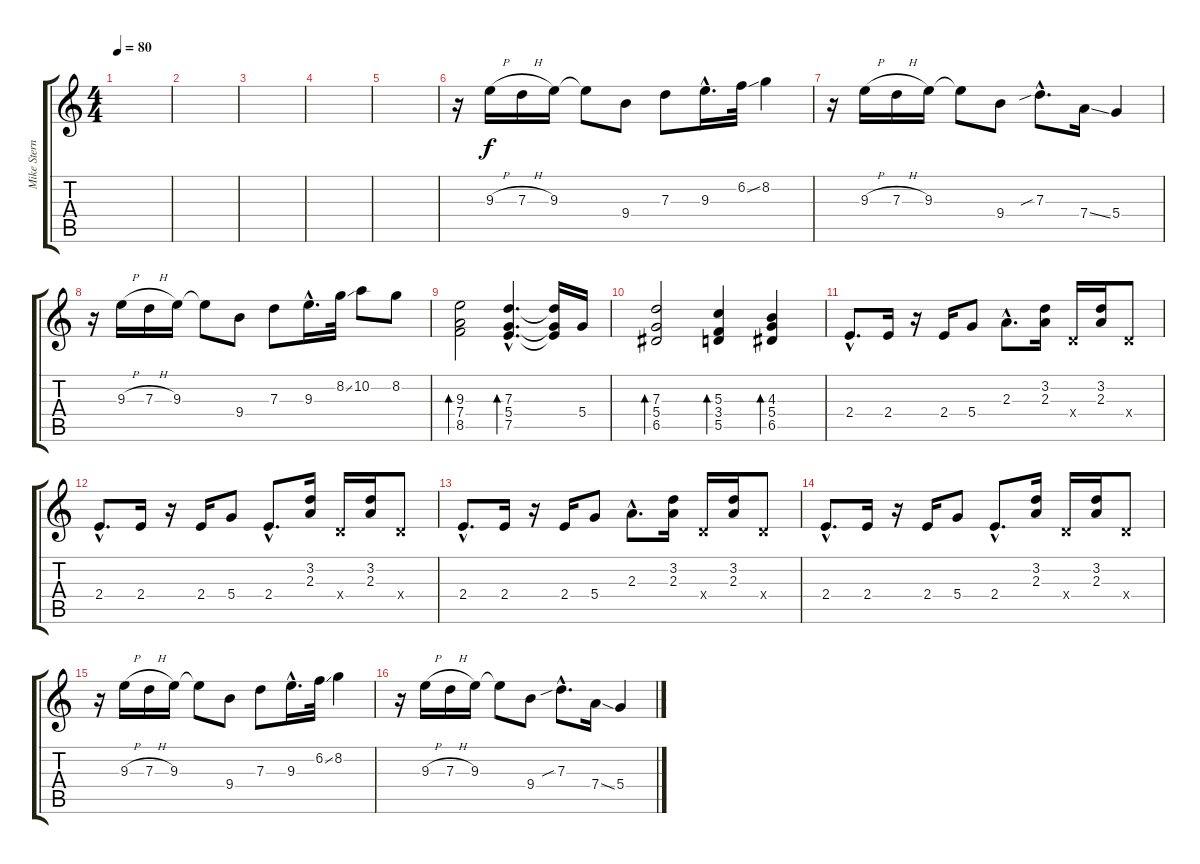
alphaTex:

\track ("Mike Stern" "Mike Stern") {instrument electricguitarjazz}
\staff {score tabs}
\tuning (E4 B3 G3 D3 A2 E2) {hide}
\ts (4 4)
\tempo 80
\clef g2
\ks c
|
|
|
|
|
r.16 9.3{h}.16 7.3{h}.16 9.3.16 9.3{t}.8 9.4.8 7.3.8 9.3{hac}.16{d} 6.2{ss}.32 8.2.4 |
r.16 9.3{h}.16 7.3{h}.16 9.3.16 9.3{t}.8 9.4.8 7.3{sib hac}.8{d} 7.4{ss}.16 5.4.4 |
r.16 9.3{h}.16 7.3{h}.16 9.3.16 9.3{t}.8 9.4.8 7.3.8 9.3{hac}.16{d} 8.2{ss}.32 10.2.8 8.2.8 |
(9.3 7.4 8.5).2{bd 60} (7.3{hac} 5.4{hac} 7.5{hac}).4{d bd 60} (7.3{t} 5.4{t} 7.5{t}).16 5.4.16 |
(7.3 5.4 6.5).2{bd 60} (5.3 3.4 5.5).4{bd 60} (4.3 5.4 6.5).4{bd 60} |
2.4{hac}.8{d} 2.4.16 r.16 2.4.16 5.4.8 2.3{hac}.8{d} (3.2 2.3).16 0.4{x}.16 (3.2 2.3).16 0.4{x}.8 |
2.4{hac}.8{d} 2.4.16 r.16 2.4.16 5.4.8 2.4{hac}.8{d} (3.2 2.3).16 0.4{x}.16 (3.2 2.3).16 0.4{x}.8 |
2.4{hac}.8{d} 2.4.16 r.16 2.4.16 5.4.8 2.3{hac}.8{d} (3.2 2.3).16 0.4{x}.16 (3.2 2.3).16 0.4{x}.8 |
2.4{hac}.8{d} 2.4.16 r.16 2.4.16 5.4.8 2.4{hac}.8{d} (3.2 2.3).16 0.4{x}.16 (3.2 2.3).16 0.4{x}.8 |
r.16 9.3{h}.16 7.3{h}.16 9.3.16 9.3{t}.8 9.4.8 7.3.8 9.3{hac}.16{d} 6.2{ss}.32 8.2.4 |
r.16 9.3{h}.16 7.3{h}.16 9.3.16 9.3{t}.8 9.4.8 7.3{sib hac}.8{d} 7.4{ss}.16 5.4.4
